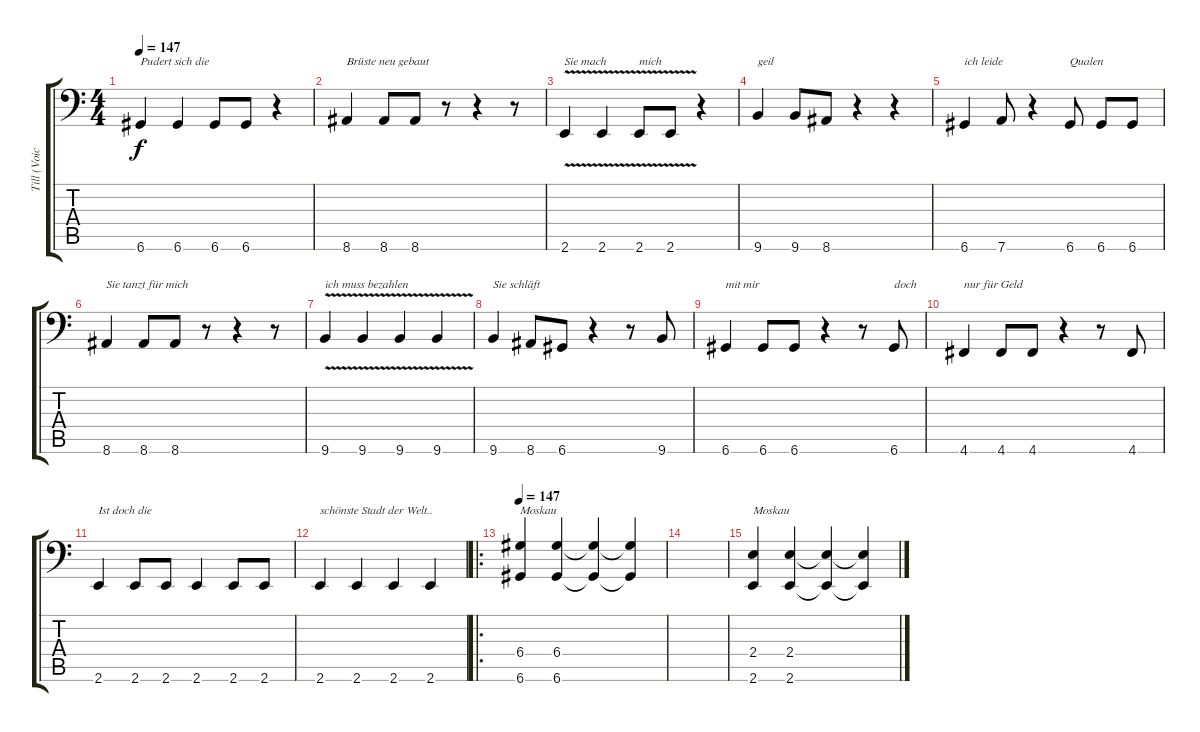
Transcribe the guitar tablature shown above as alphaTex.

\track ("Till (Voice)" "Till (Voic") {instrument contrabass}
\staff {score tabs}
\tuning (E3 B2 G2 D2 A1 D1) {hide}
\ts (4 4)
\tempo 147
\clef f4
\ks c
6.6.4{txt "Pudert sich die" dy f} 6.6.4 6.6.8 6.6.8 r.4 |
8.6.4{txt "Brüste neu gebaut"} 8.6.8 8.6.8 r.8 r.4 r.8 |
2.6{v}.4{txt "Sie mach"} 2.6{v}.4 2.6{v}.8{txt "mich"} 2.6{v}.8 r.4 |
9.6.4{txt "geil"} 9.6.8 8.6.8 r.4 r.4 |
6.6.4{txt "ich leide "} 7.6.8 r.4 6.6.8{txt "Qualen"} 6.6.8 6.6.8 |
8.6.4{txt "Sie tanzt für mich"} 8.6.8 8.6.8 r.8 r.4 r.8 |
9.6{v}.4{txt "ich muss bezahlen"} 9.6{v}.4 9.6{v}.4 9.6{v}.4 |
9.6.4{txt "Sie schläft "} 8.6.8 6.6.8 r.4 r.8 9.6.8 |
6.6.4{txt "mit mir"} 6.6.8 6.6.8 r.4 r.8 6.6.8{txt "doch "} |
4.6.4{txt "nur für Geld"} 4.6.8 4.6.8 r.4 r.8 4.6.8 |
2.6.4{txt "Ist doch die"} 2.6.8 2.6.8 2.6.4 2.6.8 2.6.8 |
2.6.4{txt "schönste Stadt der Welt.."} 2.6.4 2.6.4 2.6.4 |
\ro
\tempo 147
(6.4 6.6).4{txt "Moskau" volume 16} (6.4 6.6).4 (6.4{t} 6.6{t}).4 (6.4{t} 6.6{t}).4 |
|
(2.4 2.6).4{txt "Moskau" volume 16} (2.4 2.6).4 (2.4{t} 2.6{t}).4 (2.4{t} 2.6{t}).4
